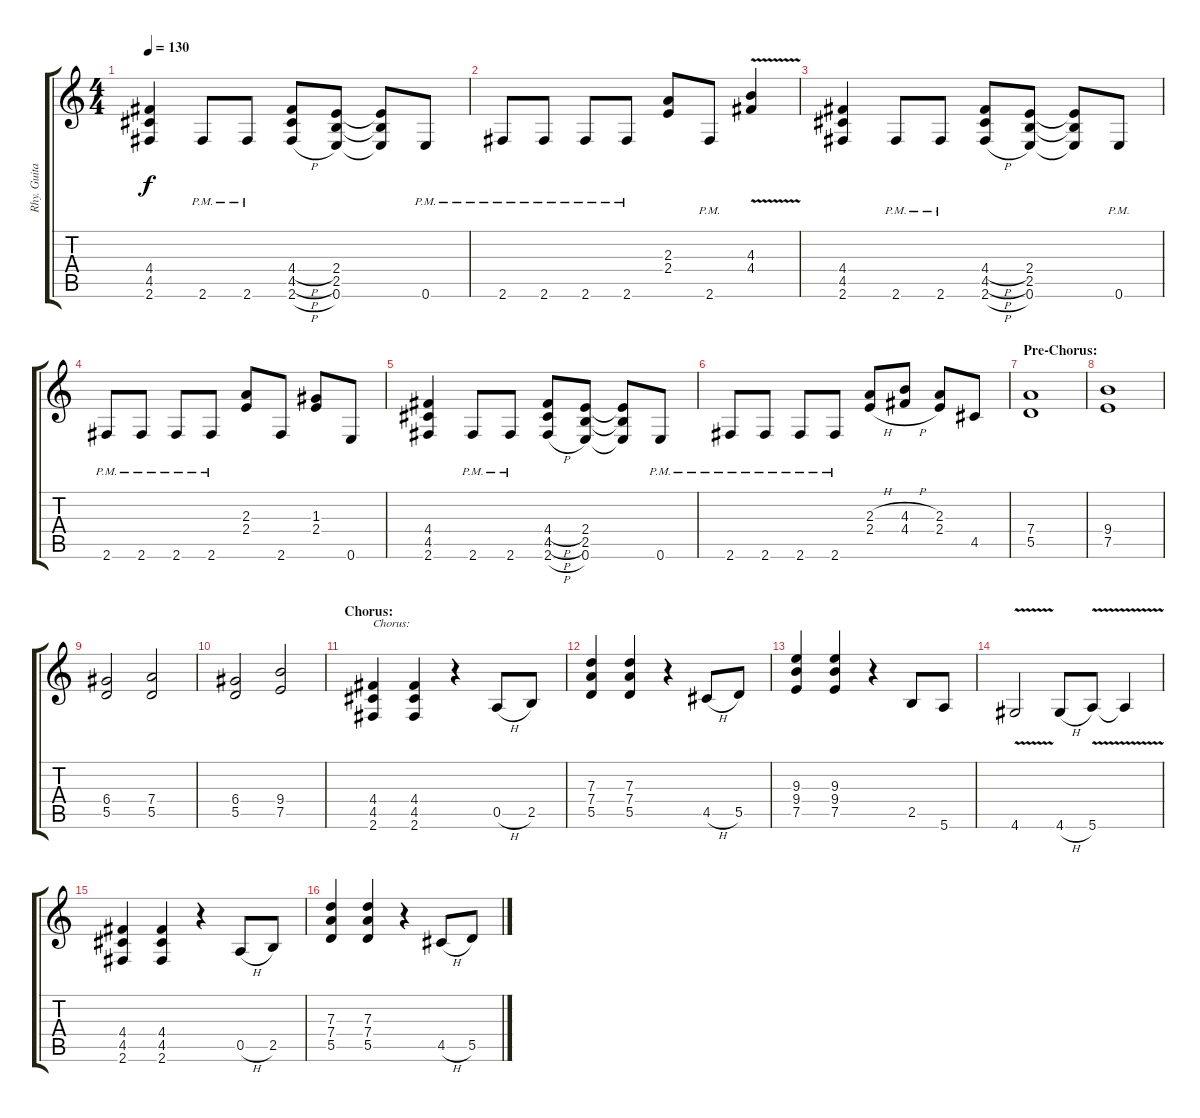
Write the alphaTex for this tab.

\track ("Rhy. Guitar 2" "Rhy. Guita") {instrument distortionguitar}
\staff {score tabs}
\tuning (E4 B3 G3 D3 A2 E2) {hide}
\ts (4 4)
\tempo 130
\clef g2
\ks c
(4.4 4.5 2.6).4{dy f} 2.6{pm}.8 2.6{pm}.8 (4.4{h} 4.5{h} 2.6{h}).8 (2.4 2.5 0.6).8 (2.4{t} 2.5{t} 0.6{t}).8 0.6{pm}.8 |
2.6{pm}.8 2.6{pm}.8 2.6{pm}.8 2.6{pm}.8 (2.3 2.4).8 2.6{pm}.8 (4.3{v} 4.4).4 |
(4.4 4.5 2.6).4 2.6{pm}.8 2.6{pm}.8 (4.4{h} 4.5{h} 2.6{h}).8 (2.4 2.5 0.6).8 (2.4{t} 2.5{t} 0.6{t}).8 0.6{pm}.8 |
2.6{pm}.8 2.6{pm}.8 2.6{pm}.8 2.6{pm}.8 (2.3 2.4).8 2.6.8 (1.3 2.4).8 0.6.8 |
(4.4 4.5 2.6).4 2.6{pm}.8 2.6{pm}.8 (4.4{h} 4.5{h} 2.6{h}).8 (2.4 2.5 0.6).8 (2.4{t} 2.5{t} 0.6{t}).8 0.6{pm}.8 |
2.6{pm}.8 2.6{pm}.8 2.6{pm}.8 2.6{pm}.8 (2.3{h} 2.4{h}).8 (4.3{h} 4.4{h}).8 (2.3 2.4).8 4.5.8 |
\section ("" "Pre-Chorus:")
(7.4 5.5).1 |
(9.4 7.5).1 |
(6.4 5.5).2 (7.4 5.5).2 |
(6.4 5.5).2 (9.4 7.5).2 |
\section ("" "Chorus:")
(4.4 4.5 2.6).4{txt "Chorus:"} (4.4 4.5 2.6).4 r.4 0.5{h}.8 2.5.8 |
(7.3 7.4 5.5).4 (7.3 7.4 5.5).4 r.4 4.5{h}.8 5.5.8 |
(9.3 9.4 7.5).4 (9.3 9.4 7.5).4 r.4 2.5.8 5.6.8 |
4.6{v}.2 4.6{h}.8 5.6{v}.8 5.6{t}.4 |
(4.4 4.5 2.6).4 (4.4 4.5 2.6).4 r.4 0.5{h}.8 2.5.8 |
(7.3 7.4 5.5).4 (7.3 7.4 5.5).4 r.4 4.5{h}.8 5.5.8
